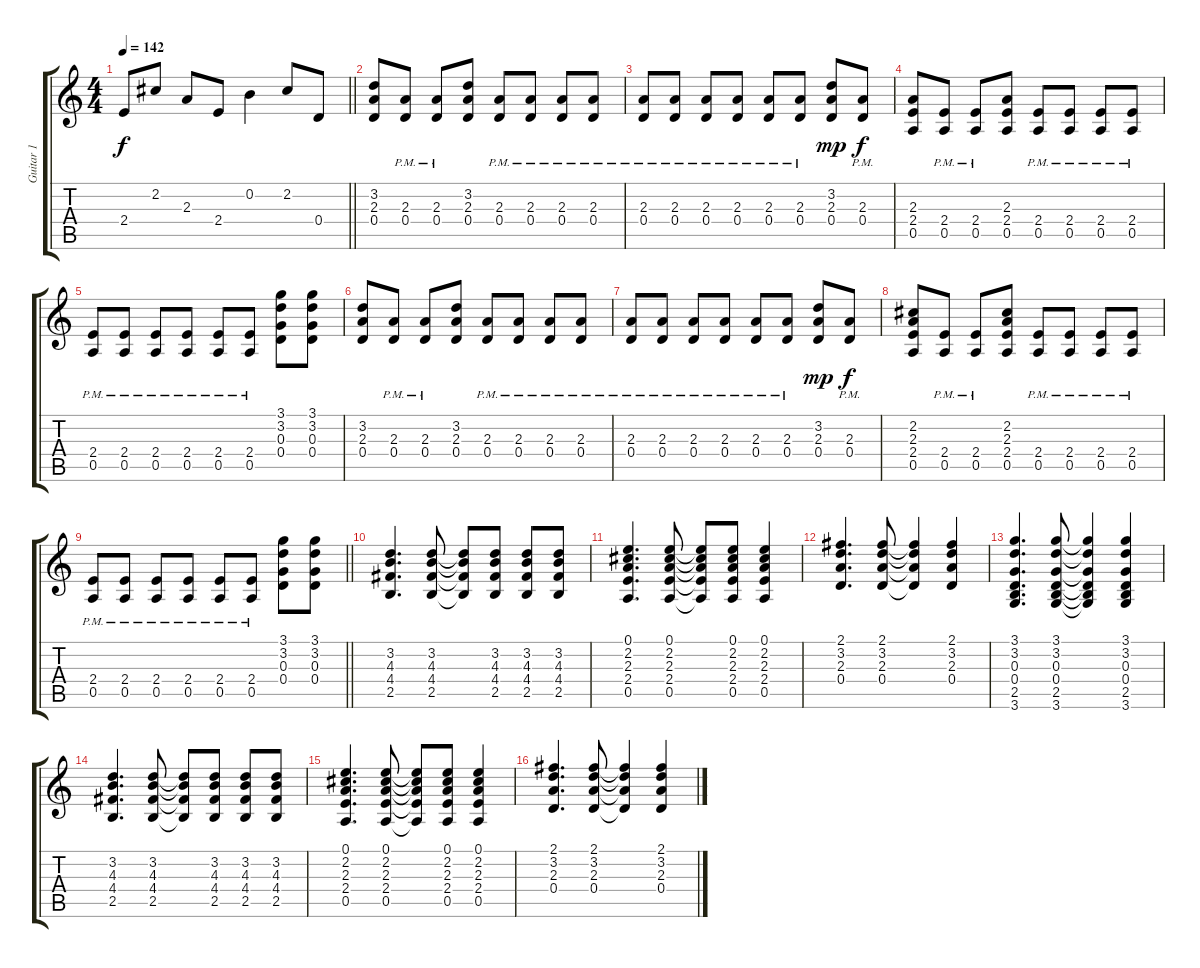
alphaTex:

\track ("Guitar 1" "Guitar 1") {instrument overdrivenguitar}
\staff {score tabs}
\tuning (E4 B3 G3 D3 A2 E2) {hide}
\ts (4 4)
\tempo 142
\clef g2
\barLineRight lightlight
\ks c
2.4.8{dy f} 2.2.8 2.3.8 2.4.8 0.2.4 2.2.8 0.4.8 |
(3.2 2.3 0.4).8{volume 12} (2.3{pm} 0.4{pm}).8 (2.3{pm} 0.4{pm}).8 (3.2 2.3 0.4).8 (2.3{pm} 0.4{pm}).8 (2.3{pm} 0.4{pm}).8 (2.3{pm} 0.4{pm}).8 (2.3{pm} 0.4{pm}).8 |
(2.3{pm} 0.4{pm}).8 (2.3{pm} 0.4{pm}).8 (2.3{pm} 0.4{pm}).8 (2.3{pm} 0.4{pm}).8 (2.3{pm} 0.4{pm}).8 (2.3{pm} 0.4{pm}).8 (3.2 2.3 0.4).8{dy mp} (2.3{pm} 0.4{pm}).8{dy f} |
(2.3 2.4 0.5).8 (2.4{pm} 0.5{pm}).8 (2.4{pm} 0.5{pm}).8 (2.3 2.4 0.5).8 (2.4{pm} 0.5{pm}).8 (2.4{pm} 0.5{pm}).8 (2.4{pm} 0.5{pm}).8 (2.4{pm} 0.5{pm}).8 |
(2.4{pm} 0.5{pm}).8 (2.4{pm} 0.5{pm}).8 (2.4{pm} 0.5{pm}).8 (2.4{pm} 0.5{pm}).8 (2.4{pm} 0.5{pm}).8 (2.4{pm} 0.5{pm}).8 (3.1 3.2 0.3 0.4).8 (3.1 3.2 0.3 0.4).8 |
(3.2 2.3 0.4).8 (2.3{pm} 0.4{pm}).8 (2.3{pm} 0.4{pm}).8 (3.2 2.3 0.4).8 (2.3{pm} 0.4{pm}).8 (2.3{pm} 0.4{pm}).8 (2.3{pm} 0.4{pm}).8 (2.3{pm} 0.4{pm}).8 |
(2.3{pm} 0.4{pm}).8 (2.3{pm} 0.4{pm}).8 (2.3{pm} 0.4{pm}).8 (2.3{pm} 0.4{pm}).8 (2.3{pm} 0.4{pm}).8 (2.3{pm} 0.4{pm}).8 (3.2 2.3 0.4).8{dy mp} (2.3{pm} 0.4{pm}).8{dy f} |
(2.2 2.3 2.4 0.5).8 (2.4{pm} 0.5{pm}).8 (2.4{pm} 0.5{pm}).8 (2.2 2.3 2.4 0.5).8 (2.4{pm} 0.5{pm}).8 (2.4{pm} 0.5{pm}).8 (2.4{pm} 0.5{pm}).8 (2.4{pm} 0.5{pm}).8 |
\barLineRight lightlight
(2.4{pm} 0.5{pm}).8 (2.4{pm} 0.5{pm}).8 (2.4{pm} 0.5{pm}).8 (2.4{pm} 0.5{pm}).8 (2.4{pm} 0.5{pm}).8 (2.4{pm} 0.5{pm}).8 (3.1 3.2 0.3 0.4).8 (3.1 3.2 0.3 0.4).8 |
(3.2 4.3 4.4 2.5).4{d volume 12} (3.2 4.3 4.4 2.5).8 (3.2{t} 4.3{t} 4.4{t} 2.5{t}).8 (3.2 4.3 4.4 2.5).8 (3.2 4.3 4.4 2.5).8 (3.2 4.3 4.4 2.5).8 |
(0.1 2.2 2.3 2.4 0.5).4{d} (0.1 2.2 2.3 2.4 0.5).8 (0.1{t} 2.2{t} 2.3{t} 2.4{t} 0.5{t}).8 (0.1 2.2 2.3 2.4 0.5).8 (0.1 2.2 2.3 2.4 0.5).4 |
(2.1 3.2 2.3 0.4).4{d} (2.1 3.2 2.3 0.4).8 (2.1{t} 3.2{t} 2.3{t} 0.4{t}).4 (2.1 3.2 2.3 0.4).4 |
(3.1 3.2 0.3 0.4 2.5 3.6).4{d} (3.1 3.2 0.3 0.4 2.5 3.6).8 (3.1{t} 3.2{t} 0.3{t} 0.4{t} 2.5{t} 3.6{t}).4 (3.1 3.2 0.3 0.4 2.5 3.6).4 |
(3.2 4.3 4.4 2.5).4{d} (3.2 4.3 4.4 2.5).8 (3.2{t} 4.3{t} 4.4{t} 2.5{t}).8 (3.2 4.3 4.4 2.5).8 (3.2 4.3 4.4 2.5).8 (3.2 4.3 4.4 2.5).8 |
(0.1 2.2 2.3 2.4 0.5).4{d} (0.1 2.2 2.3 2.4 0.5).8 (0.1{t} 2.2{t} 2.3{t} 2.4{t} 0.5{t}).8 (0.1 2.2 2.3 2.4 0.5).8 (0.1 2.2 2.3 2.4 0.5).4 |
(2.1 3.2 2.3 0.4).4{d} (2.1 3.2 2.3 0.4).8 (2.1{t} 3.2{t} 2.3{t} 0.4{t}).4 (2.1 3.2 2.3 0.4).4
